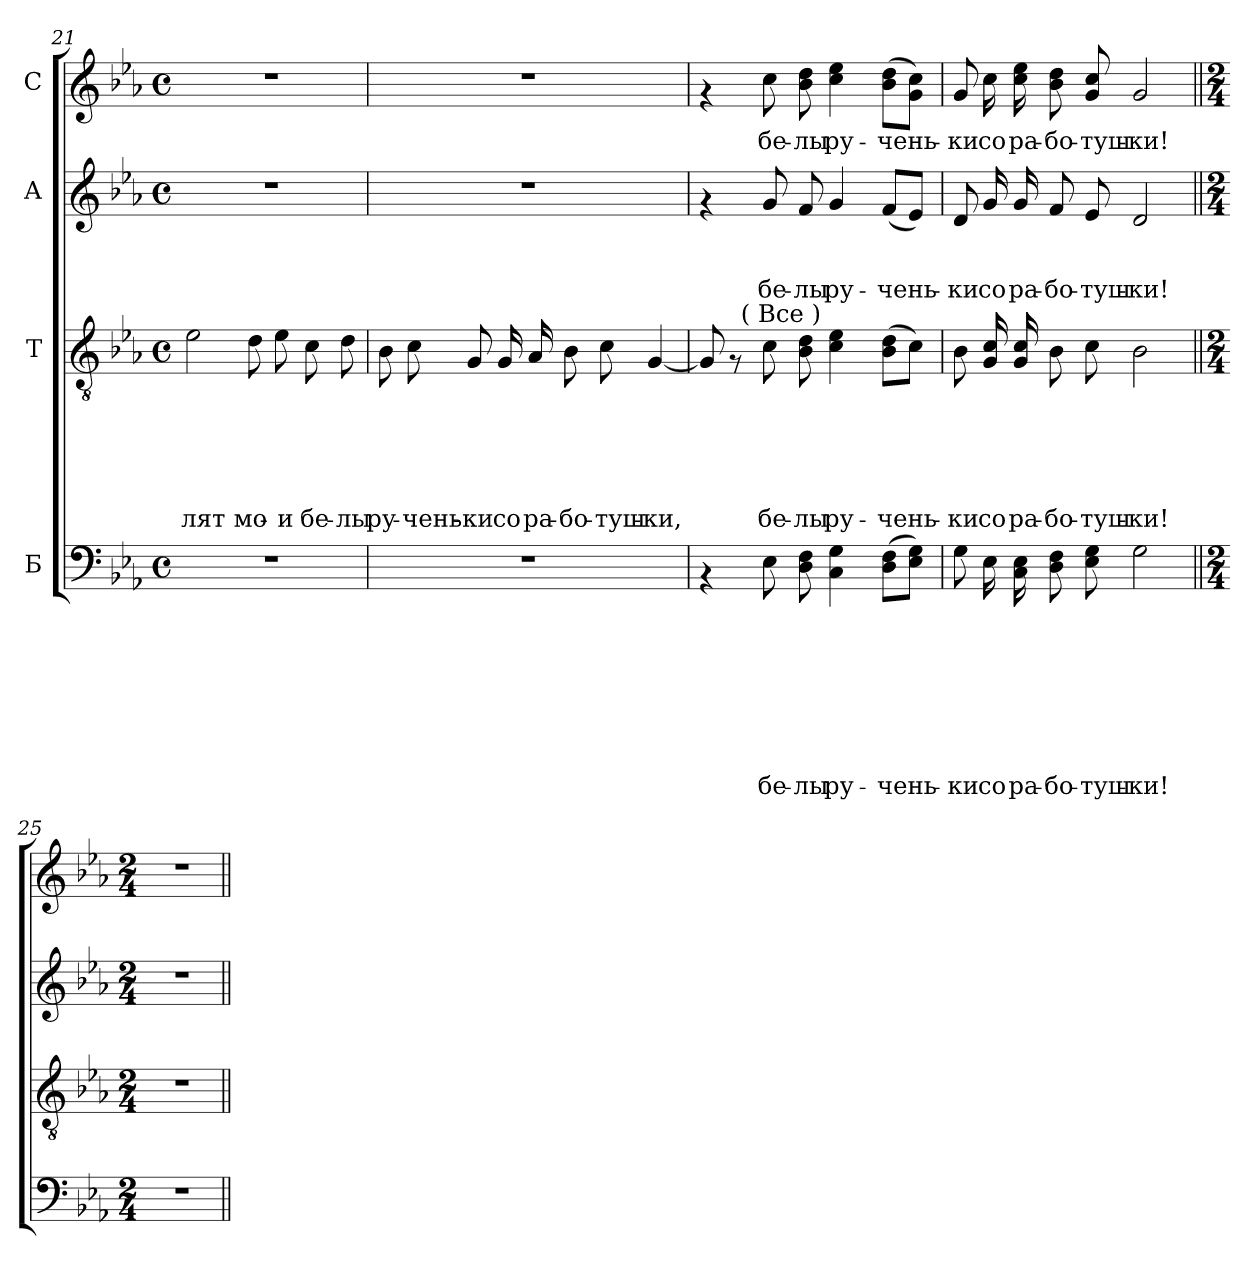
**kern	**text	**text	**text	**text	**text	**text	**text	**text	**kern	**text	**text	**text	**text	**text	**text	**kern	**text	**text	**text	**kern	**text
*part4	*part4	*part4	*part4	*part4	*part4	*part4	*part4	*part4	*part3	*part3	*part3	*part3	*part3	*part3	*part3	*part2	*part2	*part2	*part2	*part1	*part1
*staff4	*staff4	*staff4	*staff4	*staff4	*staff4	*staff4	*staff4	*staff4	*staff3	*staff3	*staff3	*staff3	*staff3	*staff3	*staff3	*staff2	*staff2	*staff2	*staff2	*staff1	*staff1
*I"Б	*	*	*	*	*	*	*	*	*I"Т	*	*	*	*	*	*	*I"А	*	*	*	*I"С	*
*clefF4	*	*	*	*	*	*	*	*	*clefGv2	*	*	*	*	*	*	*clefG2	*	*	*	*clefG2	*
*k[b-e-a-]	*	*	*	*	*	*	*	*	*k[b-e-a-]	*	*	*	*	*	*	*k[b-e-a-]	*	*	*	*k[b-e-a-]	*
*E-:	*	*	*	*	*	*	*	*	*E-:	*	*	*	*	*	*	*E-:	*	*	*	*E-:	*
*M4/4	*	*	*	*	*	*	*	*	*M4/4	*	*	*	*	*	*	*M4/4	*	*	*	*M4/4	*
*met(c)	*	*	*	*	*	*	*	*	*met(c)	*	*	*	*	*	*	*met(c)	*	*	*	*met(c)	*
=21	=21	=21	=21	=21	=21	=21	=21	=21	=21	=21	=21	=21	=21	=21	=21	=21	=21	=21	=21	=21	=21
!	!	!	!	!	!	!	!	!	!	!	!	!	!	!	!LO:LY:b	!	!	!	!	!	!
1r	.	.	.	.	.	.	.	.	2e-\	.	.	.	.	.	-лят	1r	.	.	.	1r	.
!	!	!	!	!	!	!	!	!	!	!	!	!	!	!	!LO:LY:b	!	!	!	!	!	!
.	.	.	.	.	.	.	.	.	8d\	.	.	.	.	.	мо-	.	.	.	.	.	.
!	!	!	!	!	!	!	!	!	!	!	!	!	!	!	!LO:LY:b	!	!	!	!	!	!
.	.	.	.	.	.	.	.	.	8e-\	.	.	.	.	.	-и	.	.	.	.	.	.
!	!	!	!	!	!	!	!	!	!	!	!	!	!	!	!LO:LY:b	!	!	!	!	!	!
.	.	.	.	.	.	.	.	.	8c\	.	.	.	.	.	бе-	.	.	.	.	.	.
!	!	!	!	!	!	!	!	!	!	!	!	!	!	!	!LO:LY:b	!	!	!	!	!	!
.	.	.	.	.	.	.	.	.	8d\	.	.	.	.	.	-лы	.	.	.	.	.	.
!!LO:PB:g=z
=22	=22	=22	=22	=22	=22	=22	=22	=22	=22	=22	=22	=22	=22	=22	=22	=22	=22	=22	=22	=22	=22
!	!	!	!	!	!	!	!	!	!	!	!	!	!	!	!LO:LY:b	!	!	!	!	!	!
1r	.	.	.	.	.	.	.	.	8B-\	.	.	.	.	.	ру-	1r	.	.	.	1r	.
!	!	!	!	!	!	!	!	!	!	!	!	!	!	!	!LO:LY:b	!	!	!	!	!	!
.	.	.	.	.	.	.	.	.	8c\	.	.	.	.	.	-чень-	.	.	.	.	.	.
!	!	!	!	!	!	!	!	!	!	!	!	!	!	!	!LO:LY:b	!	!	!	!	!	!
.	.	.	.	.	.	.	.	.	8G/	.	.	.	.	.	-ки	.	.	.	.	.	.
!	!	!	!	!	!	!	!	!	!	!	!	!	!	!	!LO:LY:b	!	!	!	!	!	!
.	.	.	.	.	.	.	.	.	16G/	.	.	.	.	.	со	.	.	.	.	.	.
!	!	!	!	!	!	!	!	!	!	!	!	!	!	!	!LO:LY:b	!	!	!	!	!	!
.	.	.	.	.	.	.	.	.	16A-/	.	.	.	.	.	ра-	.	.	.	.	.	.
!	!	!	!	!	!	!	!	!	!	!	!	!	!	!	!LO:LY:b	!	!	!	!	!	!
.	.	.	.	.	.	.	.	.	8B-\	.	.	.	.	.	-бо-	.	.	.	.	.	.
!	!	!	!	!	!	!	!	!	!	!	!	!	!	!	!LO:LY:b	!	!	!	!	!	!
.	.	.	.	.	.	.	.	.	8c\	.	.	.	.	.	-туш-	.	.	.	.	.	.
!	!	!	!	!	!	!	!	!	!	!	!	!	!	!	!LO:LY:b	!	!	!	!	!	!
.	.	.	.	.	.	.	.	.	[<4G/	.	.	.	.	.	-ки,	.	.	.	.	.	.
=23	=23	=23	=23	=23	=23	=23	=23	=23	=23	=23	=23	=23	=23	=23	=23	=23	=23	=23	=23	=23	=23
*	*	*	*	*	*	*	*	*	*^	*	*	*	*	*	*	*	*	*	*	*	*
4rAA	.	.	.	.	.	.	.	.	8G/]	8ryy	.	.	.	.	.	.	4rf	.	.	.	4rf	.
.	.	.	.	.	.	.	.	.	8rF	32ryy	.	.	.	.	.	.	.	.	.	.	.	.
!	!	!	!	!	!	!	!	!	!	!LO:TX:a:t=( Все )	!	!	!	!	!	!	!	!	!	!	!	!
.	.	.	.	.	.	.	.	.	.	2ryy	.	.	.	.	.	.	.	.	.	.	.	.
!	!	!	!	!	!	!	!	!LO:LY:b	!	!	!	!	!	!	!	!LO:LY:b	!	!	!	!LO:LY:b	!	!LO:LY:b
8E-\	.	.	.	.	.	.	.	бе-	8c\	.	.	.	.	.	.	бе-	8g/	.	.	бе-	8cc\	бе-
!	!	!	!	!	!	!	!	!LO:LY:b	!	!	!	!	!	!	!	!LO:LY:b	!	!	!	!LO:LY:b	!	!LO:LY:b
8D\ 8F\	.	.	.	.	.	.	.	-лы	8B-\ 8d\	.	.	.	.	.	.	-лы	8f/	.	.	-лы	8b-\ 8dd\	-лы
!	!	!	!	!	!	!	!	!LO:LY:b	!	!	!	!	!	!	!	!LO:LY:b	!	!	!	!LO:LY:b	!	!LO:LY:b
4C\ 4G\	.	.	.	.	.	.	.	ру-	4c\ 4e-\	.	.	.	.	.	.	ру-	4g/	.	.	ру-	4cc\ 4ee-\	ру-
.	.	.	.	.	.	.	.	.	.	4ryy	.	.	.	.	.	.	.	.	.	.	.	.
!	!	!	!	!	!	!	!	!LO:LY:b	!	!	!	!	!	!	!	!LO:LY:b	!	!	!	!LO:LY:b	!	!LO:LY:b
(>8D\ 8F\L	.	.	.	.	.	.	.	-чень-	(>8B-\ 8d\L	.	.	.	.	.	.	-чень-	(<8f/L	.	.	-чень-	(>8b-\ 8dd\L	-чень-
8E-\ 8G\J)	.	.	.	.	.	.	.	.	8c\J)	.	.	.	.	.	.	.	8e-/J)	.	.	.	8g\ 8cc\J)	.
.	.	.	.	.	.	.	.	.	.	16.ryy	.	.	.	.	.	.	.	.	.	.	.	.
=24	=24	=24	=24	=24	=24	=24	=24	=24	=24	=24	=24	=24	=24	=24	=24	=24	=24	=24	=24	=24	=24	=24
!	!	!	!	!	!	!	!	!LO:LY:b	!	!	!	!	!	!	!	!LO:LY:b	!	!	!	!LO:LY:b	!	!LO:LY:b
*	*	*	*	*	*	*	*	*	*v	*v	*	*	*	*	*	*	*	*	*	*	*	*
8G\	.	.	.	.	.	.	.	-ки	8B-\	.	.	.	.	.	-ки	8d/	.	.	-ки	8g/	-ки
!	!	!	!	!	!	!	!	!LO:LY:b	!	!	!	!	!	!	!LO:LY:b	!	!	!	!LO:LY:b	!	!LO:LY:b
16E-\	.	.	.	.	.	.	.	со	16G/ 16c/	.	.	.	.	.	со	16g/	.	.	со	16cc\	со
!	!	!	!	!	!	!	!	!LO:LY:b	!	!	!	!	!	!	!LO:LY:b	!	!	!	!LO:LY:b	!	!LO:LY:b
16C\ 16E-\	.	.	.	.	.	.	.	ра-	16G/ 16c/	.	.	.	.	.	ра-	16g/	.	.	ра-	16cc\ 16ee-\	ра-
!	!	!	!	!	!	!	!	!LO:LY:b	!	!	!	!	!	!	!LO:LY:b	!	!	!	!LO:LY:b	!	!LO:LY:b
8D\ 8F\	.	.	.	.	.	.	.	-бо-	8B-\	.	.	.	.	.	-бо-	8f/	.	.	-бо-	8b-\ 8dd\	-бо-
!	!	!	!	!	!	!	!	!LO:LY:b	!	!	!	!	!	!	!LO:LY:b	!	!	!	!LO:LY:b	!	!LO:LY:b
8E-\ 8G\	.	.	.	.	.	.	.	-туш-	8c\	.	.	.	.	.	-туш-	8e-/	.	.	-туш-	8g/ 8cc/	-туш-
!	!	!	!	!	!	!	!	!LO:LY:b	!	!	!	!	!	!	!LO:LY:b	!	!	!	!LO:LY:b	!	!LO:LY:b
2G\	.	.	.	.	.	.	.	-ки!	2B-\	.	.	.	.	.	-ки!	2d/	.	.	-ки!	2g/	-ки!
!!LO:LB:g=z
=25||	=25||	=25||	=25||	=25||	=25||	=25||	=25||	=25||	=25||	=25||	=25||	=25||	=25||	=25||	=25||	=25||	=25||	=25||	=25||	=25||	=25||
*M2/4	*	*	*	*	*	*	*	*	*M2/4	*	*	*	*	*	*	*M2/4	*	*	*	*M2/4	*
2r	.	.	.	.	.	.	.	.	2r	.	.	.	.	.	.	2r	.	.	.	2r	.
=||	=||	=||	=||	=||	=||	=||	=||	=||	=||	=||	=||	=||	=||	=||	=||	=||	=||	=||	=||	=||	=||
*-	*-	*-	*-	*-	*-	*-	*-	*-	*-	*-	*-	*-	*-	*-	*-	*-	*-	*-	*-	*-	*-
